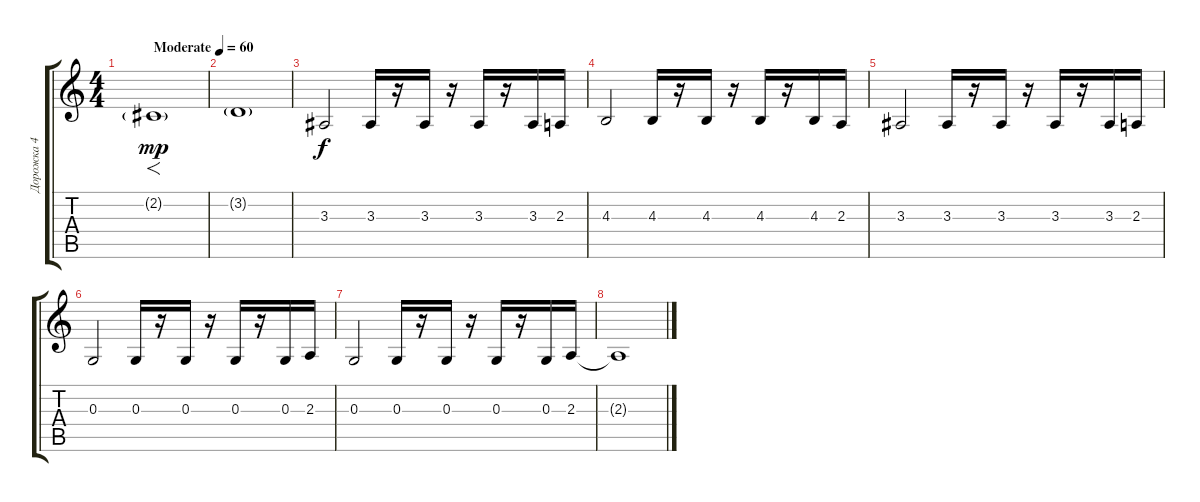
\track ("Дорожка 4" "Дорожка 4") {instrument violin}
\staff {score tabs}
\tuning (E4 B3 G3 D3 A2 E2) {hide}
\ts (4 4)
\tempo (60 "Moderate")
\clef g2
\ks c
2.2{g}.1{f dy mp instrument violin} |
3.2{g}.1 |
3.3.2{dy f} 3.3.16 r.16 3.3.16 r.16 3.3.16 r.16 3.3.16 2.3.16 |
4.3.2 4.3.16 r.16 4.3.16 r.16 4.3.16 r.16 4.3.16 2.3.16 |
3.3.2 3.3.16 r.16 3.3.16 r.16 3.3.16 r.16 3.3.16 2.3.16 |
0.3.2 0.3.16 r.16 0.3.16 r.16 0.3.16 r.16 0.3.16 2.3.16 |
0.3.2 0.3.16 r.16 0.3.16 r.16 0.3.16 r.16 0.3.16 2.3.16 |
2.3{t}.1
